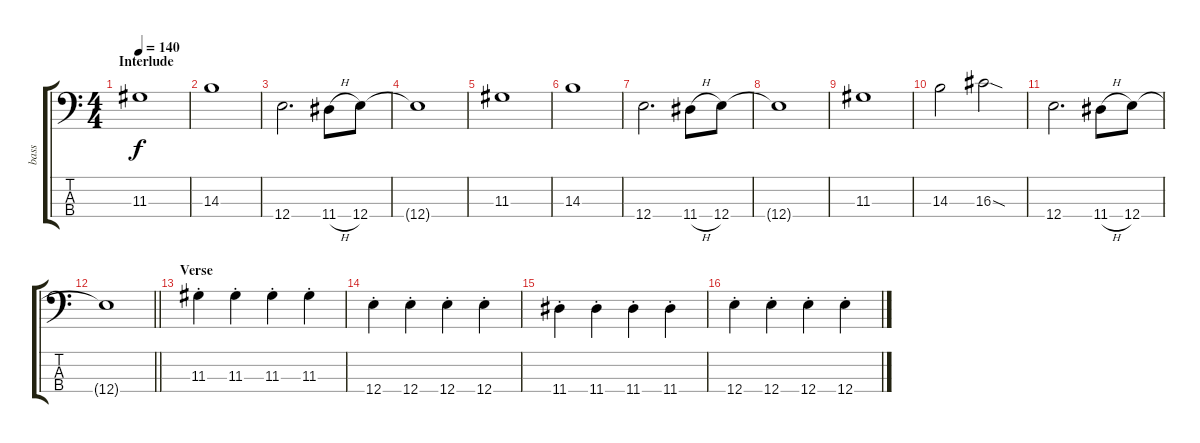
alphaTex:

\track ("bass" "bass") {instrument electricbassfinger}
\staff {score tabs}
\tuning (G2 D2 A1 E1) {hide}
\ts (4 4)
\section ("" "Interlude")
\tempo 140
\clef f4
\ks c
11.3.1{dy f} |
14.3.1 |
12.4.2{d} 11.4{h}.8 12.4.8 |
12.4{t}.1 |
11.3.1 |
14.3.1 |
12.4.2{d} 11.4{h}.8 12.4.8 |
12.4{t}.1 |
11.3.1 |
14.3.2 16.3{sod}.2 |
12.4.2{d} 11.4{h}.8 12.4.8 |
\barLineRight lightlight
12.4{t}.1 |
\section ("" "Verse")
11.3{st}.4 11.3{st}.4 11.3{st}.4 11.3{st}.4 |
12.4{st}.4 12.4{st}.4 12.4{st}.4 12.4{st}.4 |
11.4{st}.4 11.4{st}.4 11.4{st}.4 11.4{st}.4 |
12.4{st}.4 12.4{st}.4 12.4{st}.4 12.4{st}.4
